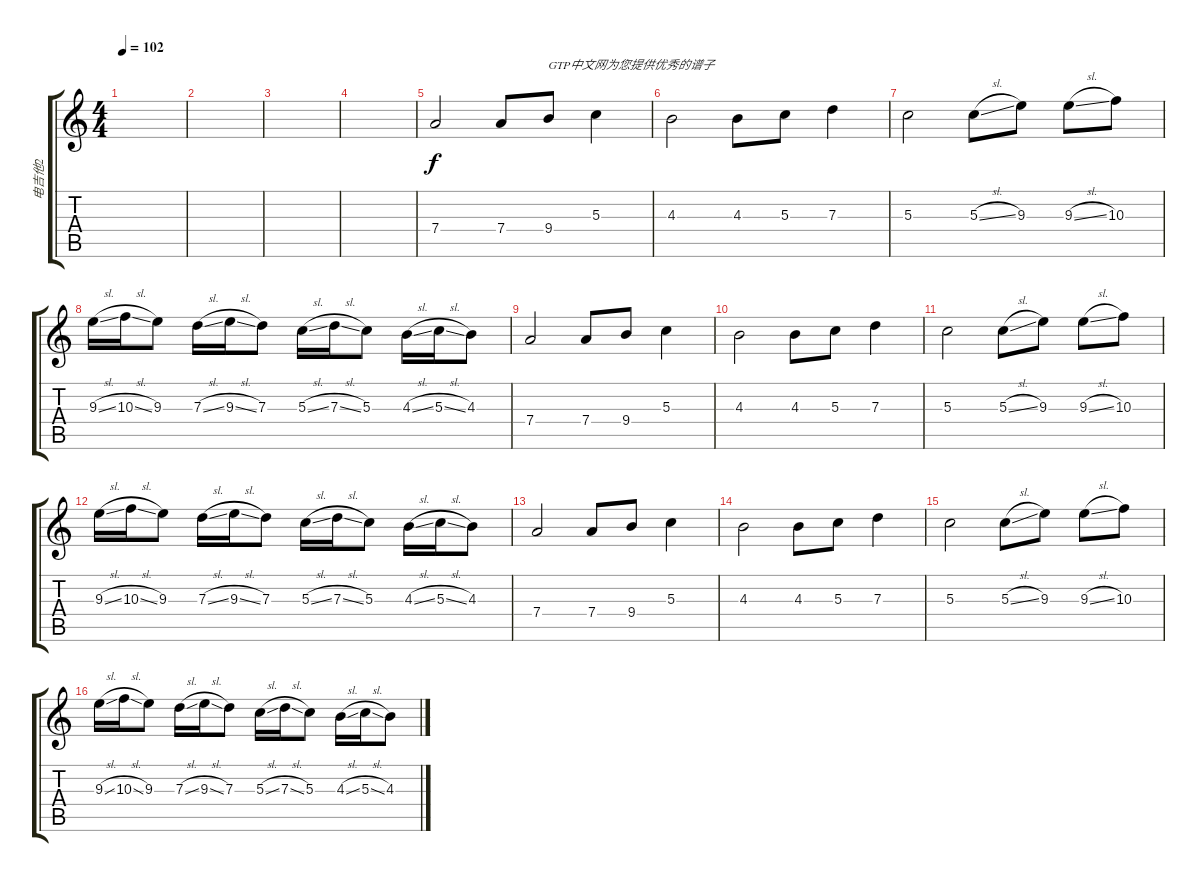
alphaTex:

\track ("电吉他2" "电吉他2") {instrument overdrivenguitar}
\staff {score tabs}
\tuning (E4 B3 G3 D3 A2 E2) {hide}
\ts (4 4)
\tempo 102
\clef g2
\ks c
|
|
|
|
7.4.2 7.4.8 9.4.8{txt "GTP中文网为您提供优秀的谱子"} 5.3.4 |
4.3.2 4.3.8 5.3.8 7.3.4 |
5.3.2 5.3{sl}.8 9.3.8 9.3{sl}.8 10.3.8 |
9.3{sl}.16 10.3{sl}.16 9.3.8 7.3{sl}.16 9.3{sl}.16 7.3.8 5.3{sl}.16 7.3{sl}.16 5.3.8 4.3{sl}.16 5.3{sl}.16 4.3.8 |
7.4.2 7.4.8 9.4.8 5.3.4 |
4.3.2 4.3.8 5.3.8 7.3.4 |
5.3.2 5.3{sl}.8 9.3.8 9.3{sl}.8 10.3.8 |
9.3{sl}.16 10.3{sl}.16 9.3.8 7.3{sl}.16 9.3{sl}.16 7.3.8 5.3{sl}.16 7.3{sl}.16 5.3.8 4.3{sl}.16 5.3{sl}.16 4.3.8 |
7.4.2 7.4.8 9.4.8 5.3.4 |
4.3.2 4.3.8 5.3.8 7.3.4 |
5.3.2 5.3{sl}.8 9.3.8 9.3{sl}.8 10.3.8 |
9.3{sl}.16 10.3{sl}.16 9.3.8 7.3{sl}.16 9.3{sl}.16 7.3.8 5.3{sl}.16 7.3{sl}.16 5.3.8 4.3{sl}.16 5.3{sl}.16 4.3.8
